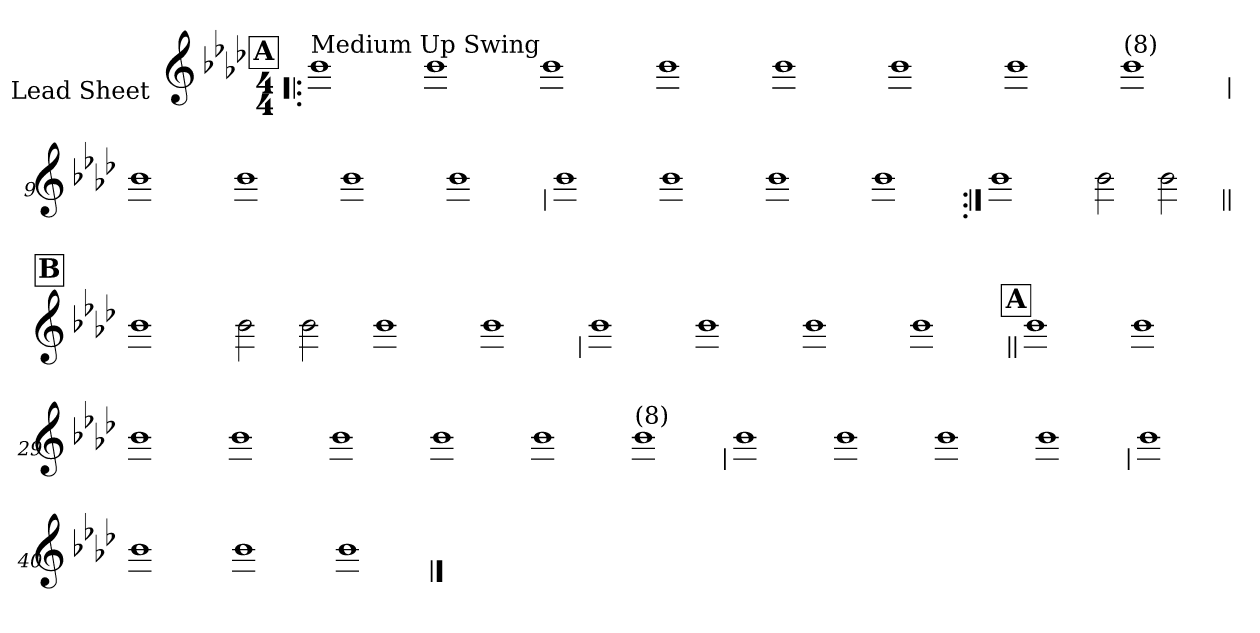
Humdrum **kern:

**kern
*part1
*staff1
*I"Lead Sheet
*stria0
*clefG2
*k[b-e-a-d-]
*A-:
*M4/4
!!LO:REH:place=s1:a:t=A
=1!|:
!LO:TX:a:t=Medium Up Swing
1b-
=2-
1b-
=3-
1b-
=4-
1b-
=5-
1b-
=6-
1b-
=7-
1b-
=8-
!LO:TX:a:t=(8)
1b-
!!LO:LB:g=z
=9
1b-
=10-
1b-
=11-
1b-
=12-
1b-
!!LO:LB:g=z
=13
1b-
=14-
1b-
=15-
1b-
=16-
1b-
!!LO:LB:g=z
=17:|!
1b-
=18-
2b-
2b-
!!LO:LB:g=z
!!LO:REH:place=s1:a:t=B
=19||
1b-
=20-
2b-
2b-
=21-
1b-
=22-
1b-
!!LO:LB:g=z
=23
1b-
=24-
1b-
=25-
1b-
=26-
1b-
!!LO:LB:g=z
!!LO:REH:place=s1:a:t=A
=27||
1b-
=28-
1b-
=29-
1b-
=30-
1b-
=31-
1b-
=32-
1b-
=33-
1b-
=34-
!LO:TX:a:t=(8)
1b-
!!LO:LB:g=z
=35
1b-
=36-
1b-
=37-
1b-
=38-
1b-
!!LO:LB:g=z
=39
1b-
=40-
1b-
=41-
1b-
=42-
1b-
==
*-
